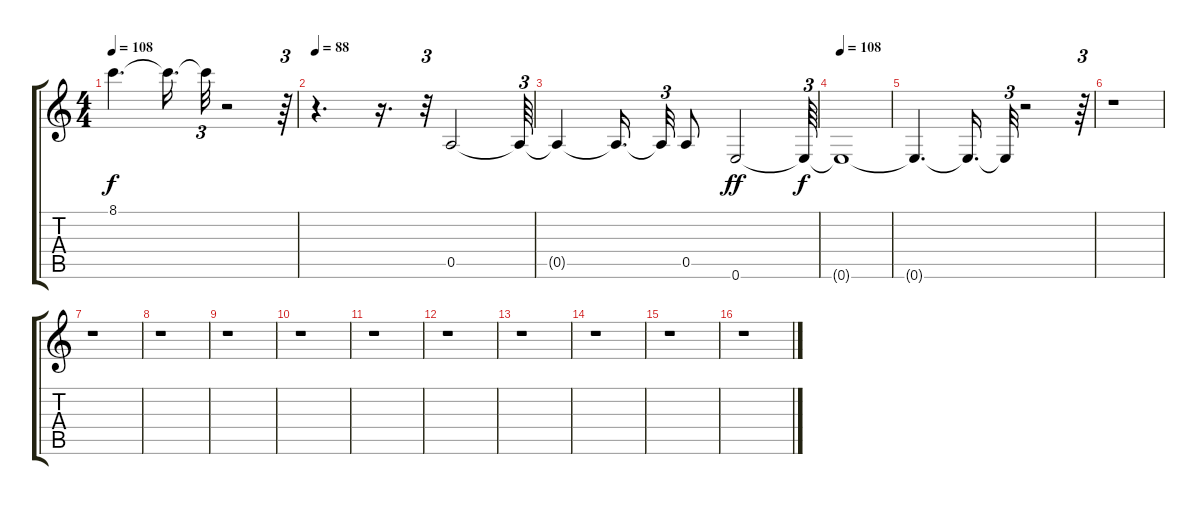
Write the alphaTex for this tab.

\track "" {instrument distortionguitar}
\staff {score tabs}
\tuning (E4 B3 G3 D3 A2 E2) {hide}
\ts (4 4)
\tempo 108
\clef g2
\ks c
8.1{t}.4{d dy f} 8.1{t}.16{d} 8.1{t}.32{tu (3 2)} r.2 r.64{tu (3 2)} |
\tempo 88
r.4{d} r.16{d} r.32{tu (3 2)} 0.5.2 0.5{t}.64{tu (3 2)} |
0.5{t}.4 0.5{t}.16{d beam splitsecondary} 0.5{t}.32{tu (3 2)} 0.5.8 0.6.2{dy ff} 0.6{t}.64{tu (3 2) dy f} |
\tempo 108
0.6{t}.1 |
0.6{t}.4{d} 0.6{t}.16{d} 0.6{t}.32{tu (3 2)} r.2 r.64{tu (3 2)} |
r.1 |
r.1 |
r.1 |
r.1 |
r.1 |
r.1 |
r.1 |
r.1 |
r.1 |
r.1 |
r.1
